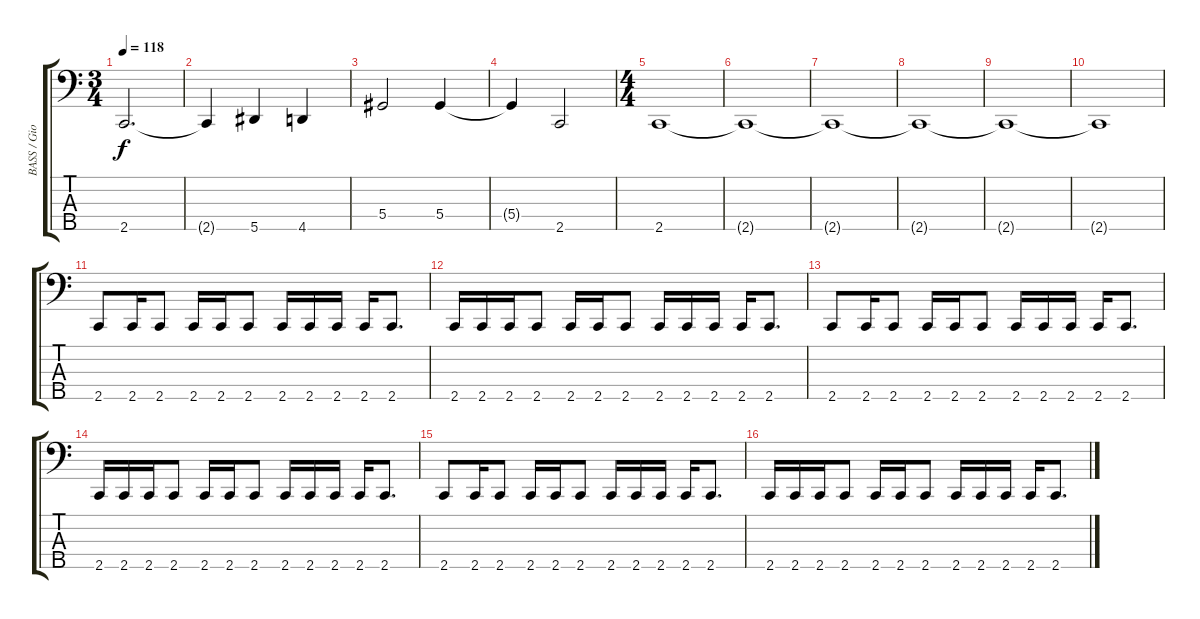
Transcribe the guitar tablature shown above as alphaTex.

\track ("BASS / Gio" "BASS / Gio") {instrument electricbassfinger}
\staff {score tabs}
\tuning (Gb2 Db2 Ab1 Eb1 Bb0) {hide}
\ts (3 4)
\tempo 118
\clef f4
\ks c
2.5.2{d dy f} |
2.5{t}.4 5.5.4 4.5.4 |
5.4.2 5.4.4 |
5.4{t}.4 2.5.2 |
\ts (4 4)
2.5.1 |
2.5{t}.1 |
2.5{t}.1 |
2.5{t}.1 |
2.5{t}.1 |
2.5{t}.1 |
2.5.8 2.5.16 2.5.8 2.5.16 2.5.16 2.5.8 2.5.16 2.5.16 2.5.16 2.5.16 2.5.8{d} |
2.5.16 2.5.16 2.5.16 2.5.8 2.5.16 2.5.16 2.5.8 2.5.16 2.5.16 2.5.16 2.5.16 2.5.8{d} |
2.5.8 2.5.16 2.5.8 2.5.16 2.5.16 2.5.8 2.5.16 2.5.16 2.5.16 2.5.16 2.5.8{d} |
2.5.16 2.5.16 2.5.16 2.5.8 2.5.16 2.5.16 2.5.8 2.5.16 2.5.16 2.5.16 2.5.16 2.5.8{d} |
2.5.8 2.5.16 2.5.8 2.5.16 2.5.16 2.5.8 2.5.16 2.5.16 2.5.16 2.5.16 2.5.8{d} |
2.5.16 2.5.16 2.5.16 2.5.8 2.5.16 2.5.16 2.5.8 2.5.16 2.5.16 2.5.16 2.5.16 2.5.8{d}
